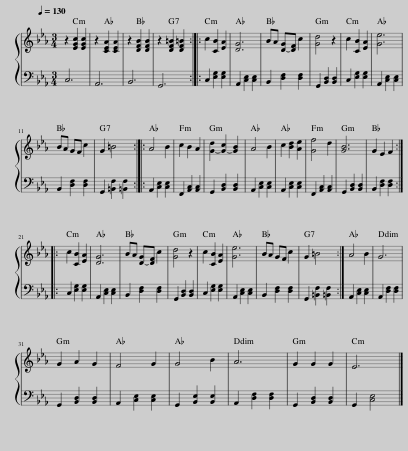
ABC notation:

X:1
%%score { 1 | 2 }
L:1/8
Q:1/4=130
M:3/4
I:linebreak $
K:Eb
V:1 treble
V:2 bass
V:1
 z2 [EGc]2 [EGc]2 | z2 [CEA]2 [CEA]2 | z2 [DFB]2 [DFB]2 | z2 [DF=B]2 [DF=B]2 :: c2 [CB]2 [EA]2 | %5
 [DG]6 | BA [D-G][DF] c2 | [Gd]4 z2 | c2 [CB]2 [EA]2 | [Ge]6 |$ %10
 BA GF c2 | G2 =B4 :: A4 B2 | c2 B2 A2 | [G-d]2 [G-c]2 [GB]2 | %15
 A4 B2 | c2 [Bd]2 [Ae]2 | [Gf]4 d2 | [GB]6 | G2 E2 F2 ::$ %20
 c2 [CB]2 [EA]2 | [DG]6 | BA [D-G][DF] c2 | [Gd]4 z2 | c2 [CB]2 [EA]2 | %25
 [Ge]6 | BA GF c2 | G2 =B4 :| A4 B2 | G6 |$ %30
 G2 A2 G2 | F4 G2 | G4 B2 | A6 | G2 G2 G2 | %35
 E6 |] %36
V:2
 C,6 | A,,6 | B,,6 | G,,6 :: C,2 [E,G,]2 [E,G,]2 | %5
 A,,2 [C,E,]2 [C,E,]2 | B,,2 [D,F,]2 [D,F,]2 | G,,2 [B,,D,]2 [B,,D,]2 | C,2 [E,G,]2 [E,G,]2 | A,,2 [C,E,]2 [C,E,]2 |$ %10
 B,,2 [D,F,]2 [D,F,]2 | G,,2 [=B,,F,]2 [=B,,F,]2 :: A,,2 [C,E,]2 [C,E,]2 | F,,2 [A,,C,]2 [A,,C,]2 | G,,2 [B,,D,]2 [B,,D,]2 | %15
 A,,2 [C,E,]2 [C,E,]2 | A,,2 [C,E,]2 [C,E,]2 | F,,2 [A,,C,]2 [A,,C,]2 | G,,2 [B,,D,]2 [B,,D,]2 | B,,2 [D,F,]2 [D,F,]2 ::$ %20
 C,2 [E,G,]2 [E,G,]2 | A,,2 [C,E,]2 [C,E,]2 | B,,2 [D,F,]2 [D,F,]2 | G,,2 [B,,D,]2 [B,,D,]2 | C,2 [E,G,]2 [E,G,]2 | %25
 A,,2 [C,E,]2 [C,E,]2 | B,,2 [D,F,]2 [D,F,]2 | G,,2 [=B,,F,]2 [=B,,F,]2 :| A,,2 [C,E,]2 [C,E,]2 | A,,2 [D,F,]2 [D,F,]2 |$ %30
 G,,2 [B,,D,]2 [B,,D,]2 | A,,2 [C,E,]2 [C,E,]2 | G,,2 [B,,E,]2 [B,,E,]2 | A,,2 [D,F,]2 [D,F,]2 | G,,2 [B,,D,]2 [B,,D,]2 | %35
 G,,2 [C,E,]4 |] %36
